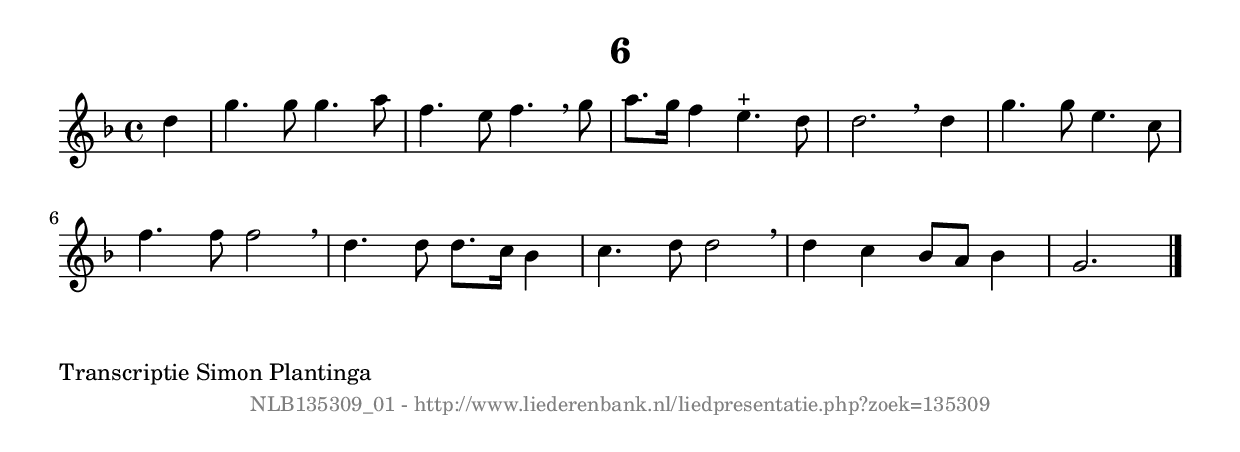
%
% produced by wce2krn 1.64 (7 June 2014)
%
\version"2.16"
#(append! paper-alist '(("long" . (cons (* 210 mm) (* 2000 mm)))))
#(set-default-paper-size "long")
sb = {\breathe}
mBreak = {\breathe }
bBreak = {\breathe }
x = {\once\override NoteHead #'style = #'cross }
gl=\glissando
itime={\override Staff.TimeSignature #'stencil = ##f }
ficta = {\once\set suggestAccidentals = ##t}
fine = {\once\override Score.RehearsalMark #'self-alignment-X = #1 \mark \markup {\italic{Fine}}}
dc = {\once\override Score.RehearsalMark #'self-alignment-X = #1 \mark \markup {\italic{D.C.}}}
dcf = {\once\override Score.RehearsalMark #'self-alignment-X = #1 \mark \markup {\italic{D.C. al Fine}}}
dcc = {\once\override Score.RehearsalMark #'self-alignment-X = #1 \mark \markup {\italic{D.C. al Coda}}}
ds = {\once\override Score.RehearsalMark #'self-alignment-X = #1 \mark \markup {\italic{D.S.}}}
dsf = {\once\override Score.RehearsalMark #'self-alignment-X = #1 \mark \markup {\italic{D.S. al Fine}}}
dsc = {\once\override Score.RehearsalMark #'self-alignment-X = #1 \mark \markup {\italic{D.S. al Coda}}}
pv = {\set Score.repeatCommands = #'((volta "1"))}
sv = {\set Score.repeatCommands = #'((volta "2"))}
tv = {\set Score.repeatCommands = #'((volta "3"))}
qv = {\set Score.repeatCommands = #'((volta "4"))}
xv = {\set Score.repeatCommands = #'((volta #f))}
\header{ tagline = ""
title = "6"
}
\score {{
\key d \minor
\relative g'
{
\set melismaBusyProperties = #'()
\partial 32*8
\time 4/4
\tempo 4=120
\override Score.MetronomeMark #'transparent = ##t
\override Score.RehearsalMark #'break-visibility = #(vector #t #t #f)
d'4 | g4. g8 g4. a8 | f4. e8 f4. \sb g8 | a8. g16 f4 e4.^"+" d8 | d2. \bar ":|:" \bBreak
d4 | g4. g8 e4. c8 | f4. f8 f2 \sb | d4. d8 d8. c16 bes4 | c4. d8 d2 \sb | d4 c4 bes8 a8 bes4 | g2. \bar "|."
 }}
 \midi { }
 \layout {
            indent = 0.0\cm
}
}
\markup { \wordwrap-string #" 
Transcriptie Simon Plantinga
"}
\markup { \vspace #0 } \markup { \with-color #grey \fill-line { \center-column { \smaller "NLB135309_01 - http://www.liederenbank.nl/liedpresentatie.php?zoek=135309" } } }
